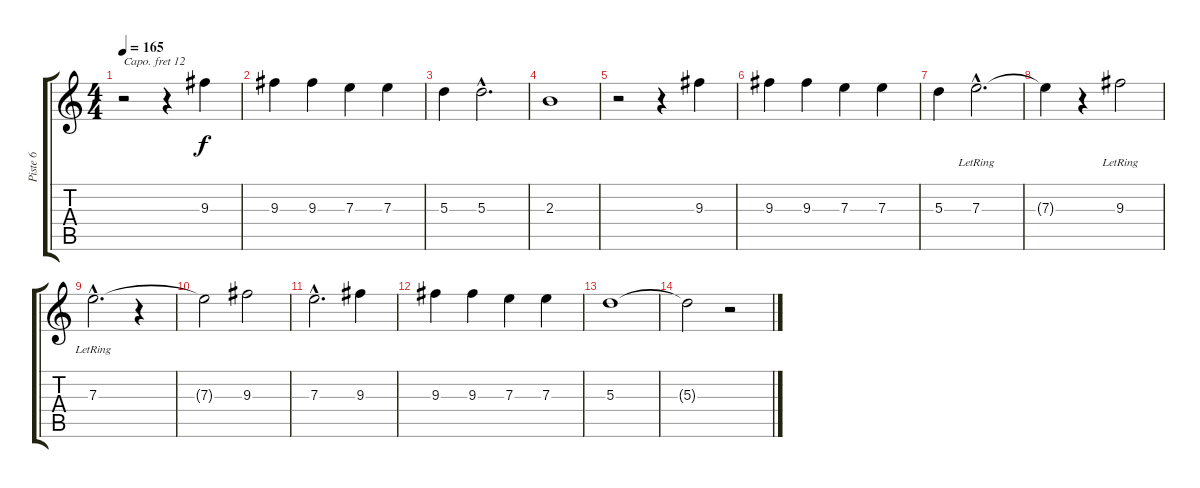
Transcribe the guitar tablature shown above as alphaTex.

\track ("Piste 6" "Piste 6") {instrument stringensemble2}
\staff {score tabs}
\capo 12
\tuning (E4 D4 A3 D3 A2 D2) {hide}
\ts (4 4)
\tempo 165
\clef g2
\ks c
r.2{dy f} r.4 9.3.4 |
9.3.4 9.3.4 7.3.4 7.3.4 |
5.3.4 5.3{hac}.2{d} |
2.3.1 |
r.2 r.4 9.3.4 |
9.3.4 9.3.4 7.3.4 7.3.4 |
5.3.4 7.3{hac lr}.2{d} |
7.3{t}.4 r.4 9.3{lr}.2 |
7.3{hac lr}.2{d} r.4 |
7.3{t}.2 9.3.2 |
7.3{hac}.2{d} 9.3.4 |
9.3.4 9.3.4 7.3.4 7.3.4 |
5.3.1 |
5.3{t}.2 r.2
